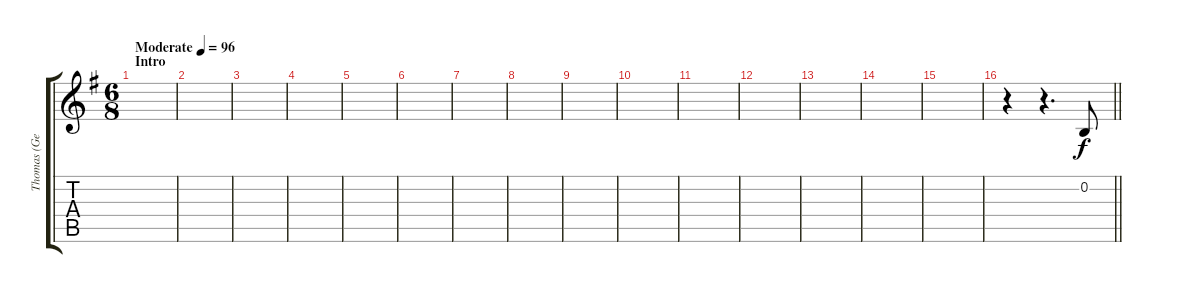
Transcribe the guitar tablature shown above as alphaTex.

\track ("Thomas (Gesang)" "Thomas (Ge") {instrument tenorsax}
\staff {score tabs}
\tuning (E4 B3 G3 D3 A2 E2) {hide}
\ts (6 8)
\section ("" "Intro")
\tempo (96 "Moderate")
\clef g2
\ks g
|
|
|
|
|
|
|
|
|
|
|
|
|
|
|
\barLineRight lightlight
r.4 r.4{d} 0.2.8
